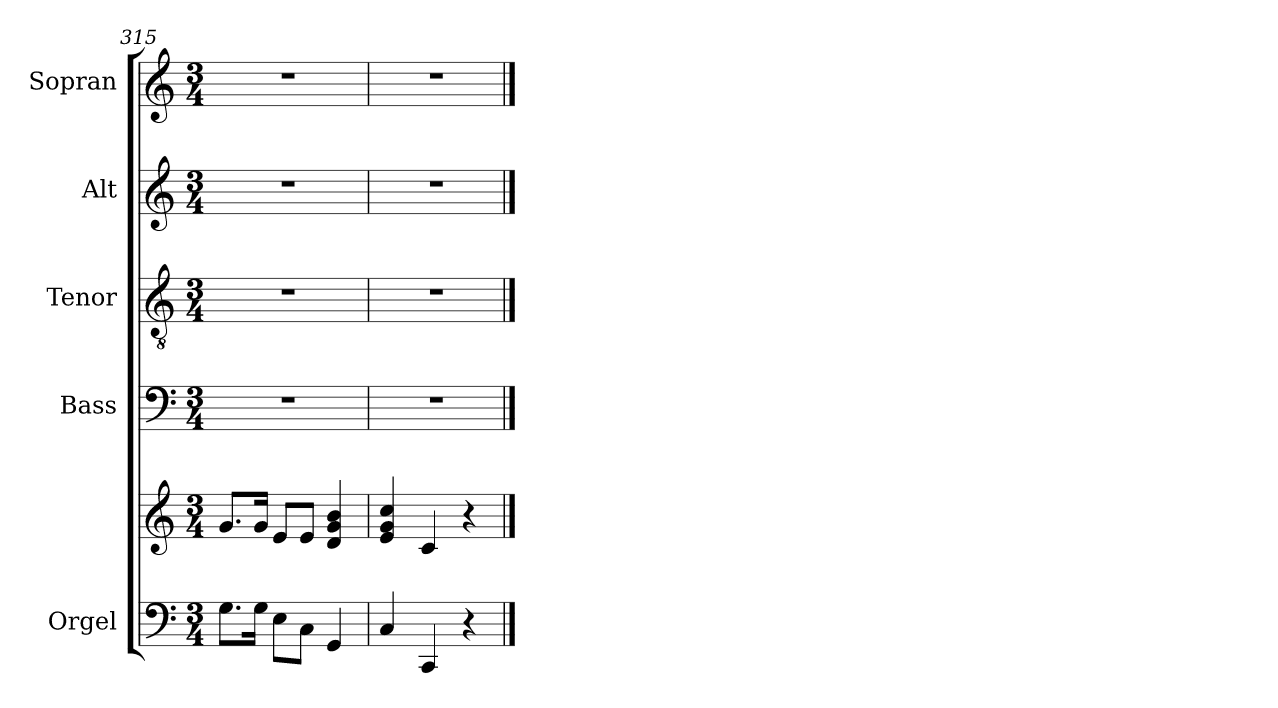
**kern	**kern	**kern	**kern	**kern	**kern
*part5	*part5	*part4	*part3	*part2	*part1
*staff6	*staff5	*staff4	*staff3	*staff2	*staff1
*I"Orgel	*	*I"Bass	*I"Tenor	*I"Alt	*I"Sopran
*I'Org.	*	*I'B.	*I'T.	*I'A.	*I'S.
*clefF4	*clefG2	*clefF4	*clefGv2	*clefG2	*clefG2
*k[]	*k[]	*k[]	*k[]	*k[]	*k[]
*C:	*C:	*C:	*C:	*C:	*C:
*M3/4	*M3/4	*M3/4	*M3/4	*M3/4	*M3/4
=315	=315	=315	=315	=315	=315
8.G\L	8.g/L	2.r	2.r	2.r	2.r
16G\Jk	16g/Jk	.	.	.	.
8E\L	8e/L	.	.	.	.
8C\J	8e/J	.	.	.	.
4GG/	4d/ 4g/ 4b/	.	.	.	.
=316	=316	=316	=316	=316	=316
4C/	4e/ 4g/ 4cc/	2.r	2.r	2.r	2.r
4CC/	4c/	.	.	.	.
4r	4r	.	.	.	.
==	==	==	==	==	==
*-	*-	*-	*-	*-	*-
